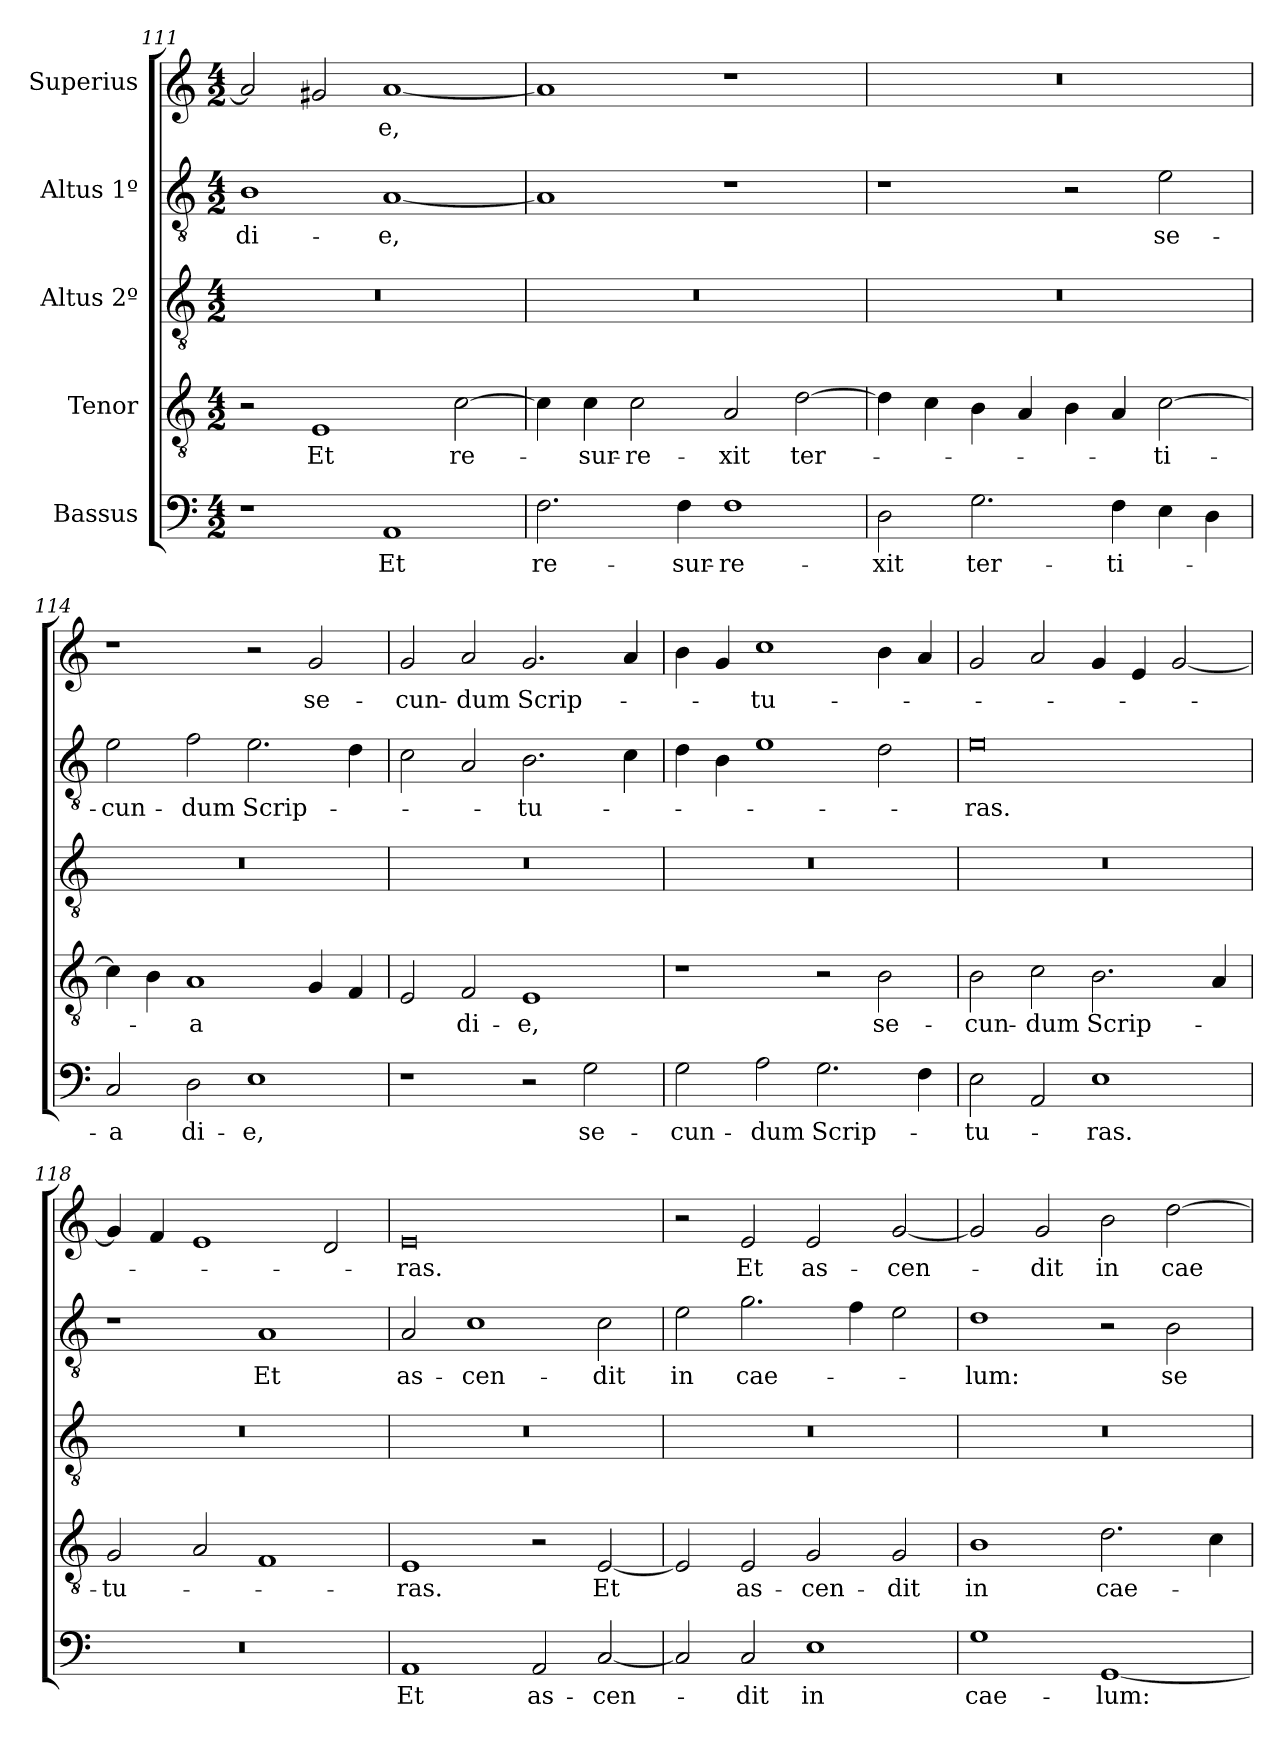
**kern	**text	**kern	**text	**kern	**kern	**text	**kern	**text
*part5	*part5	*part4	*part4	*part3	*part2	*part2	*part1	*part1
*staff5	*staff5	*staff4	*staff4	*staff3	*staff2	*staff2	*staff1	*staff1
*I"Bassus	*	*I"Tenor	*	*I"Altus 2º	*I"Altus 1º	*	*I"Superius	*
*clefF4	*	*clefGv2	*	*clefGv2	*clefGv2	*	*clefG2	*
*k[]	*	*k[]	*	*k[]	*k[]	*	*k[]	*
*M4/2	*	*M4/2	*	*M4/2	*M4/2	*	*M4/2	*
=111	=111	=111	=111	=111	=111	=111	=111	=111
1r	.	2r	.	0r	1B\	di-	2a/]	.
.	.	1E/	Et	.	.	.	2g#X/	.
1AA/	Et	.	.	.	[1A/	-e,	[1a/	-e,
.	.	[2c\	re-	.	.	.	.	.
=112	=112	=112	=112	=112	=112	=112	=112	=112
2.F\	re-	4c\]	.	0r	1A/]	.	1a/]	.
.	.	4c\	-sur-	.	.	.	.	.
.	.	2c\	-re-	.	.	.	.	.
4F\	-sur-	.	.	.	.	.	.	.
1F\	-re-	2A/	-xit	.	1r	.	1r	.
.	.	[2d\	ter-	.	.	.	.	.
=113	=113	=113	=113	=113	=113	=113	=113	=113
2D\	-xit	4d\]	.	0r	1r	.	0r	.
.	.	4c\	.	.	.	.	.	.
2.G\	ter-	4B\	.	.	.	.	.	.
.	.	4A/	.	.	.	.	.	.
.	.	4B\	.	.	2r	.	.	.
4F\	-ti-	4A/	.	.	.	.	.	.
4E\	.	[2c\	-ti-	.	2e\	se-	.	.
4D\	.	.	.	.	.	.	.	.
=114	=114	=114	=114	=114	=114	=114	=114	=114
2C/	-a	4c\]	.	0r	2e\	-cun-	1r	.
.	.	4B\	.	.	.	.	.	.
2D\	di-	1A/	-a	.	2f\	-dum	.	.
1E\	-e,	.	.	.	2.e\	Scrip-	2r	.
.	.	4G/	.	.	.	.	2g/	se-
.	.	4F/	.	.	4d\	.	.	.
=115	=115	=115	=115	=115	=115	=115	=115	=115
1r	.	2E/	.	0r	2c\	.	2g/	-cun-
.	.	2F/	di-	.	2A/	.	2a/	-dum
2r	.	1E/	-e,	.	2.B\	-tu-	2.g/	Scrip-
2G\	se-	.	.	.	.	.	.	.
.	.	.	.	.	4c\	.	4a/	.
=116	=116	=116	=116	=116	=116	=116	=116	=116
2G\	-cun-	1r	.	0r	4d\	.	4b\	.
.	.	.	.	.	4B\	.	4g/	.
2A\	-dum	.	.	.	1e\	.	1cc\	-tu-
2.G\	Scrip-	2r	.	.	.	.	.	.
.	.	2B\	se-	.	2d\	.	4b\	.
4F\	.	.	.	.	.	.	4a/	.
=117	=117	=117	=117	=117	=117	=117	=117	=117
2E\	-tu-	2B\	-cun-	0r	0e\	-ras.	2g/	.
2AA/	.	2c\	-dum	.	.	.	2a/	.
1E\	-ras.	2.B\	Scrip-	.	.	.	4g/	.
.	.	.	.	.	.	.	4e/	.
.	.	.	.	.	.	.	[2g/	.
.	.	4A/	.	.	.	.	.	.
=118	=118	=118	=118	=118	=118	=118	=118	=118
0r	.	2G/	-tu-	0r	1r	.	4g/]	.
.	.	.	.	.	.	.	4f/	.
.	.	2A/	.	.	.	.	1e/	.
.	.	1F/	.	.	1A/	Et	.	.
.	.	.	.	.	.	.	2d/	.
=119	=119	=119	=119	=119	=119	=119	=119	=119
1AA/	Et	1E/	-ras.	0r	2A/	as-	0e/	-ras.
.	.	.	.	.	1c\	-cen-	.	.
2AA/	as-	2r	.	.	.	.	.	.
[2C/	-cen-	[2E/	Et	.	2c\	-dit	.	.
=120	=120	=120	=120	=120	=120	=120	=120	=120
2C/]	.	2E/]	.	0r	2e\	in	2r	.
2C/	-dit	2E/	as-	.	2.g\	cae-	2e/	Et
1E\	in	2G/	-cen-	.	.	.	2e/	as-
.	.	.	.	.	4f\	.	.	.
.	.	2G/	-dit	.	2e\	.	[2g/	-cen-
=121	=121	=121	=121	=121	=121	=121	=121	=121
1G\	cae-	1B\	in	0r	1d\	-lum:	2g/]	.
.	.	.	.	.	.	.	2g/	-dit
[1GG/	-lum:	2.d\	cae-	.	2r	.	2b\	in
.	.	.	.	.	2B\	se-	[2dd\	cae-
.	.	4c\	.	.	.	.	.	.
=	=	=	=	=	=	=	=	=
*-	*-	*-	*-	*-	*-	*-	*-	*-
